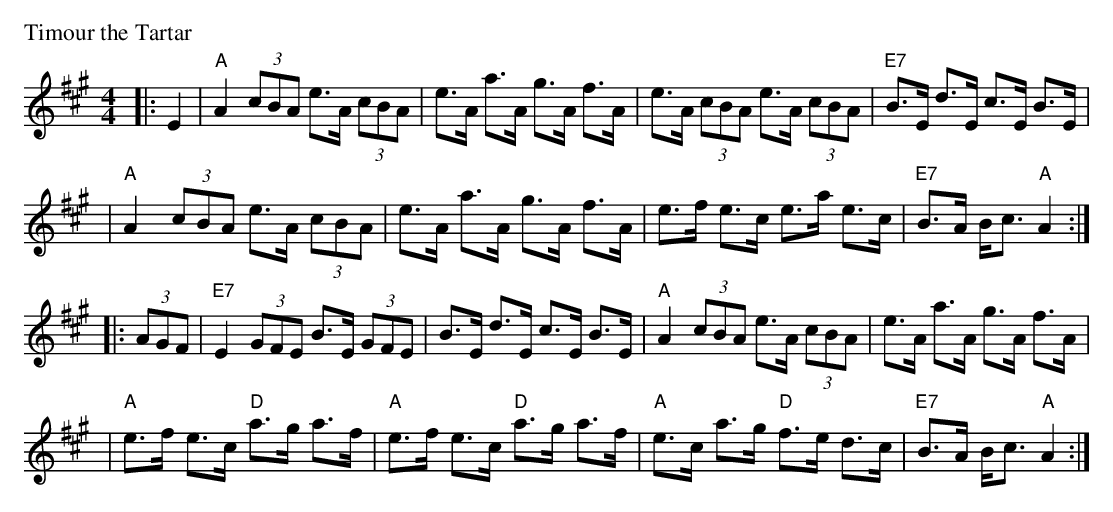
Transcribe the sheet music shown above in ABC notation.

X:1
P: Timour the Tartar
M: 4/4
L: 1/8
K: A
|: E2 \
| "A"A2 (3cBA e>A (3cBA | e>A a>A g>A f>A | e>A (3cBA e>A (3cBA | "E7"B>E d>E c>E B>E |
| "A"A2 (3cBA e>A (3cBA | e>A a>A g>A f>A | e>f e>c e>a e>c | "E7"B>A B<c "A"A2 :|
|: (3AGF \
| "E7"E2 (3GFE B>E (3GFE | B>E d>E c>E B>E | "A"A2 (3cBA e>A (3cBA | e>A a>A g>A f>A |
| "A"e>f e>c "D"a>g a>f | "A"e>f e>c "D"a>g a>f | "A"e>c a>g "D"f>e d>c | "E7"B>A B<c "A"A2 :|
